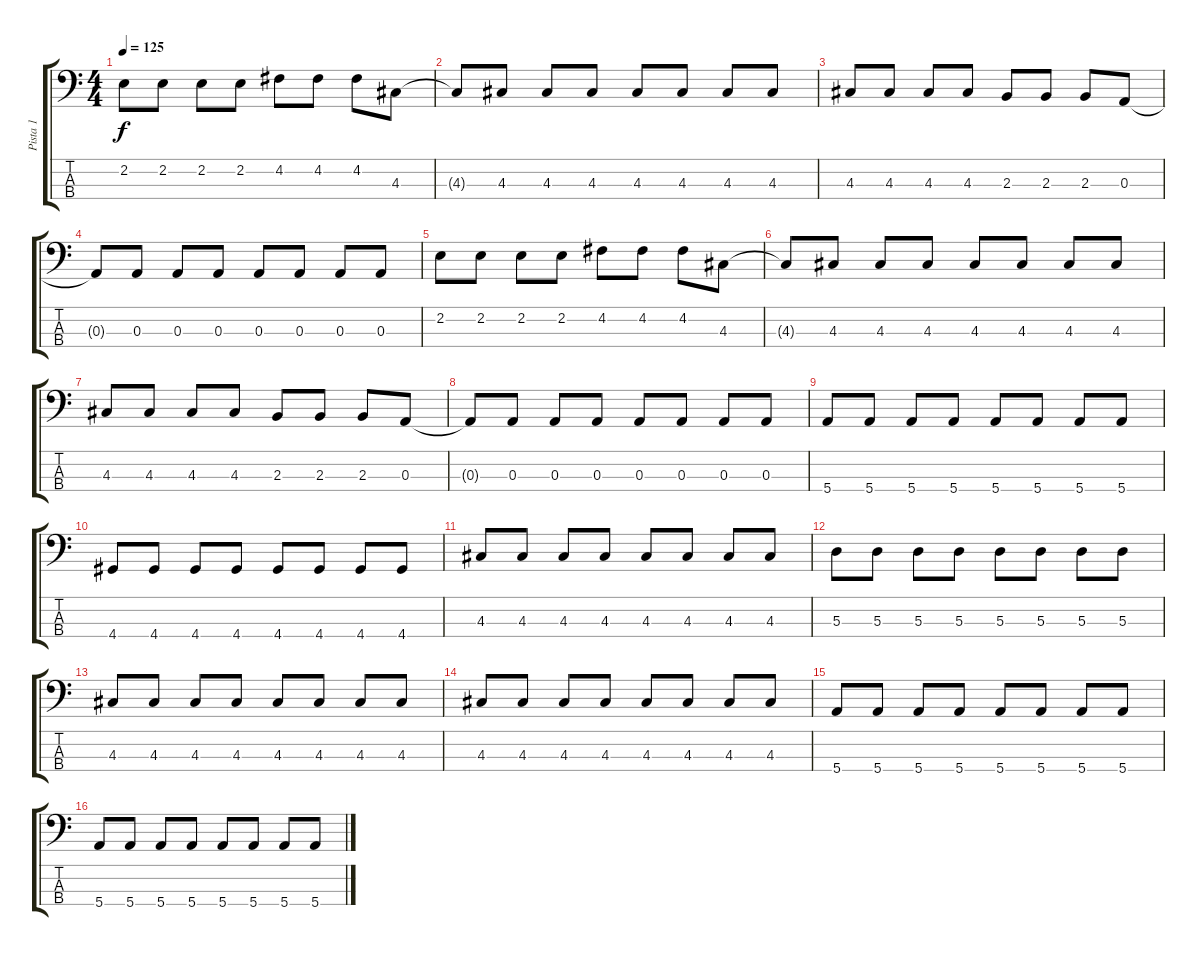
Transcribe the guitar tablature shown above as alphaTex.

\track ("Pista 1" "Pista 1") {instrument electricbasspick}
\staff {score tabs}
\tuning (G2 D2 A1 E1) {hide}
\ts (4 4)
\tempo 125
\clef f4
\ks c
2.2.8{dy f} 2.2.8 2.2.8 2.2.8 4.2.8 4.2.8 4.2.8 4.3.8 |
4.3{t}.8 4.3.8 4.3.8 4.3.8 4.3.8 4.3.8 4.3.8 4.3.8 |
4.3.8 4.3.8 4.3.8 4.3.8 2.3.8 2.3.8 2.3.8 0.3.8 |
0.3{t}.8 0.3.8 0.3.8 0.3.8 0.3.8 0.3.8 0.3.8 0.3.8 |
2.2.8 2.2.8 2.2.8 2.2.8 4.2.8 4.2.8 4.2.8 4.3.8 |
4.3{t}.8 4.3.8 4.3.8 4.3.8 4.3.8 4.3.8 4.3.8 4.3.8 |
4.3.8 4.3.8 4.3.8 4.3.8 2.3.8 2.3.8 2.3.8 0.3.8 |
0.3{t}.8 0.3.8 0.3.8 0.3.8 0.3.8 0.3.8 0.3.8 0.3.8 |
5.4.8 5.4.8 5.4.8 5.4.8 5.4.8 5.4.8 5.4.8 5.4.8 |
4.4.8 4.4.8 4.4.8 4.4.8 4.4.8 4.4.8 4.4.8 4.4.8 |
4.3.8 4.3.8 4.3.8 4.3.8 4.3.8 4.3.8 4.3.8 4.3.8 |
5.3.8 5.3.8 5.3.8 5.3.8 5.3.8 5.3.8 5.3.8 5.3.8 |
4.3.8 4.3.8 4.3.8 4.3.8 4.3.8 4.3.8 4.3.8 4.3.8 |
4.3.8 4.3.8 4.3.8 4.3.8 4.3.8 4.3.8 4.3.8 4.3.8 |
5.4.8 5.4.8 5.4.8 5.4.8 5.4.8 5.4.8 5.4.8 5.4.8 |
5.4.8 5.4.8 5.4.8 5.4.8 5.4.8 5.4.8 5.4.8 5.4.8
